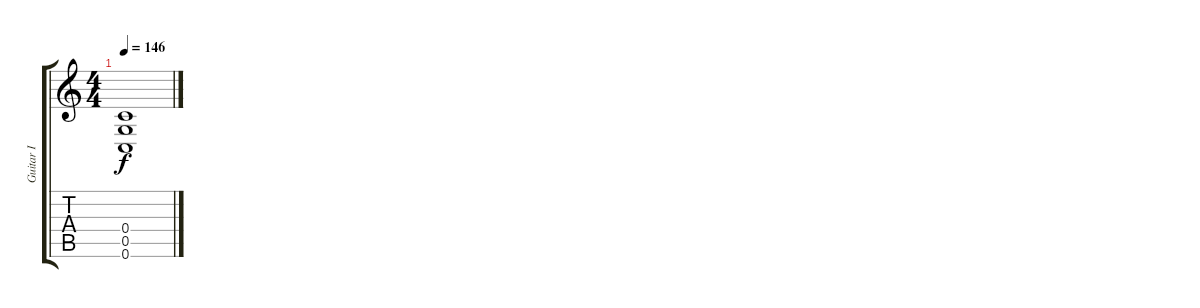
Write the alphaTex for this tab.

\track ("Guitar I" "Guitar I") {instrument overdrivenguitar}
\staff {score tabs}
\tuning (D4 A3 F3 C3 G2 C2) {hide}
\ts (4 4)
\tempo 146
\clef g2
\ks c
(0.4 0.5 0.6).1{dy f}
